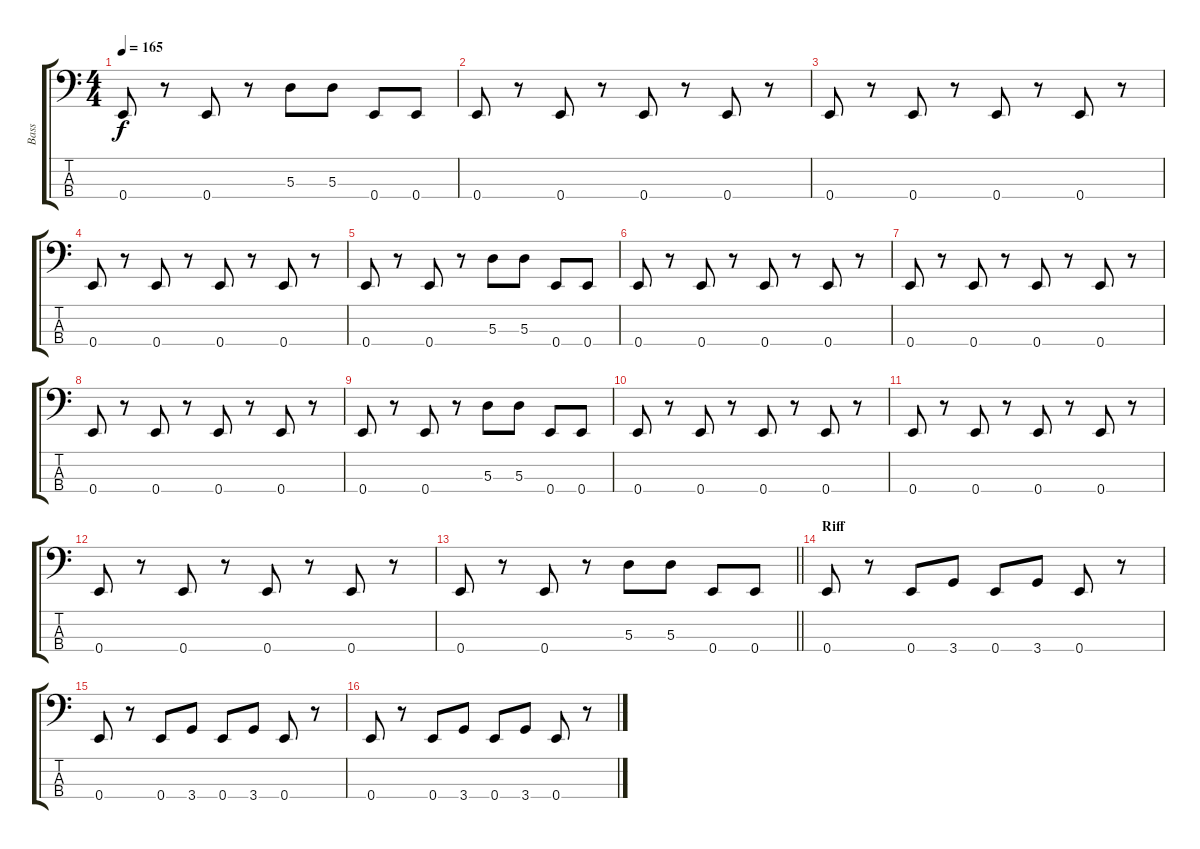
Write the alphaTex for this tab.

\track ("Bass" "Bass") {instrument electricbasspick}
\staff {score tabs}
\tuning (G2 D2 A1 E1) {hide}
\ts (4 4)
\tempo 165
\clef f4
\ks c
0.4.8{dy f} r.8 0.4.8 r.8 5.3.8 5.3.8 0.4.8 0.4.8 |
0.4.8 r.8 0.4.8 r.8 0.4.8 r.8 0.4.8 r.8 |
0.4.8 r.8 0.4.8 r.8 0.4.8 r.8 0.4.8 r.8 |
0.4.8 r.8 0.4.8 r.8 0.4.8 r.8 0.4.8 r.8 |
0.4.8 r.8 0.4.8 r.8 5.3.8 5.3.8 0.4.8 0.4.8 |
0.4.8 r.8 0.4.8 r.8 0.4.8 r.8 0.4.8 r.8 |
0.4.8 r.8 0.4.8 r.8 0.4.8 r.8 0.4.8 r.8 |
0.4.8 r.8 0.4.8 r.8 0.4.8 r.8 0.4.8 r.8 |
0.4.8 r.8 0.4.8 r.8 5.3.8 5.3.8 0.4.8 0.4.8 |
0.4.8 r.8 0.4.8 r.8 0.4.8 r.8 0.4.8 r.8 |
0.4.8 r.8 0.4.8 r.8 0.4.8 r.8 0.4.8 r.8 |
0.4.8 r.8 0.4.8 r.8 0.4.8 r.8 0.4.8 r.8 |
\barLineRight lightlight
0.4.8 r.8 0.4.8 r.8 5.3.8 5.3.8 0.4.8 0.4.8 |
\section ("" "Riff")
0.4.8 r.8 0.4.8 3.4.8 0.4.8 3.4.8 0.4.8 r.8 |
0.4.8 r.8 0.4.8 3.4.8 0.4.8 3.4.8 0.4.8 r.8 |
0.4.8 r.8 0.4.8 3.4.8 0.4.8 3.4.8 0.4.8 r.8
